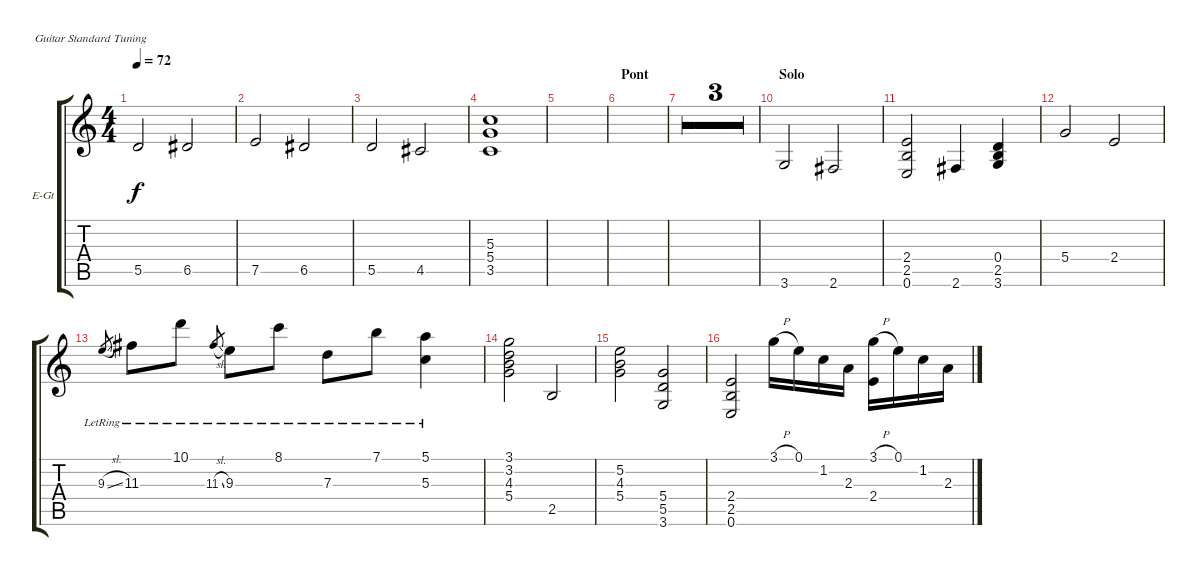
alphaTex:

\bracketExtendMode groupsimilarinstruments
\firstSystemTrackNameOrientation horizontal
\otherSystemsTrackNameOrientation horizontal
\track ("Brian May" "E-Gt") {multiBarRest instrument electricguitarclean}
\staff {score tabs}
\tuning (E4 B3 G3 D3 A2 E2)
\ts (4 4)
\tempo 72
\clef g2
\ks c
5.5.2{dy f} 6.5.2 |
7.5.2 6.5.2 |
5.5.2 4.5.2 |
(5.3 3.5 5.4).1 |
|
\section ("" "Pont")
|
|
|
|
\section ("" "Solo")
3.6.2 2.6.2 |
(2.4 2.5 0.6).2 2.6.4 (0.4 2.5 3.6).4 |
5.4.2 2.4.2 |
9.3{sl lr}.8{gr} 11.3{lr}.8 10.1{lr}.8 11.3{sl lr}.8{gr} 9.3{lr}.8 8.1{lr}.8 7.3{lr}.8 7.1{lr}.8 (5.3{lr} 5.1{lr}).4 |
(3.1 3.2 4.3 5.4).2 2.5.2 |
(5.2 4.3 5.4).2 (5.4 5.5 3.6).2 |
(2.4 2.5 0.6).2 3.1{h}.16 0.1.16 1.2.16 2.3.16 (2.4 3.1{h}).16 0.1.16 1.2.16 2.3.16
